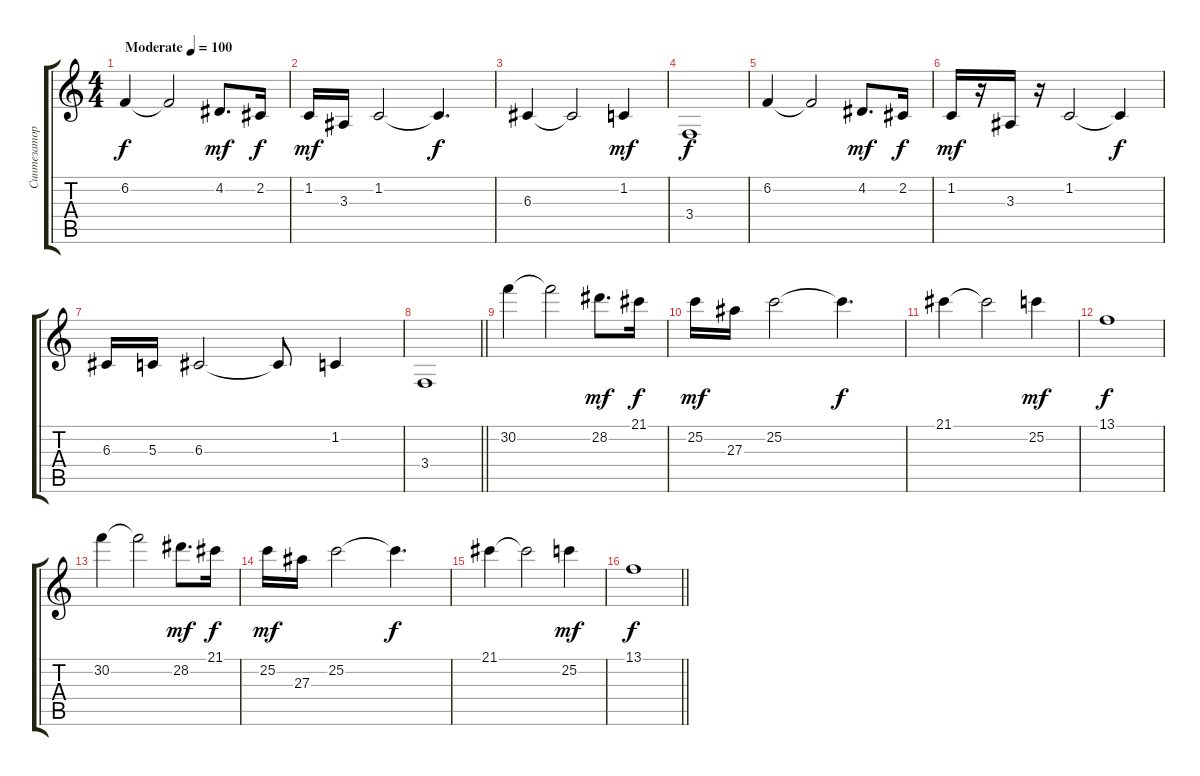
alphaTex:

\track ("Синтезатор 3 (Мустис)" "Синтезатор") {instrument brasssection}
\staff {score tabs}
\tuning (E4 B3 G3 D3 A2 E2) {hide}
\ts (4 4)
\tempo (100 "Moderate")
\clef g2
\ks c
6.2.4{dy f instrument brasssection} 6.2{t}.2 4.2.8{d dy mf} 2.2.16{dy f} |
1.2.16{dy mf} 3.3.16 1.2.2 1.2{t}.4{d dy f} |
6.3.4 6.3{t}.2 1.2.4{dy mf} |
3.4.1{dy f} |
6.2.4 6.2{t}.2 4.2.8{d dy mf} 2.2.16{dy f} |
1.2.16{dy mf} r.16 3.3.16 r.16 1.2.2 1.2{t}.4{dy f} |
6.3.16 5.3.16 6.3.2 6.3{t}.8 1.2.4 |
\barLineRight lightlight
3.4.1 |
30.2.4{instrument stringensemble1} 30.2{t}.2 28.2.8{d dy mf} 21.1.16{dy f} |
25.2.16{dy mf} 27.3.16 25.2.2 25.2{t}.4{d dy f} |
21.1.4 21.1{t}.2 25.2.4{dy mf} |
13.1.1{dy f} |
30.2.4 30.2{t}.2 28.2.8{d dy mf} 21.1.16{dy f} |
25.2.16{dy mf} 27.3.16 25.2.2 25.2{t}.4{d dy f} |
21.1.4 21.1{t}.2 25.2.4{dy mf} |
\barLineRight lightlight
13.1.1{dy f}
